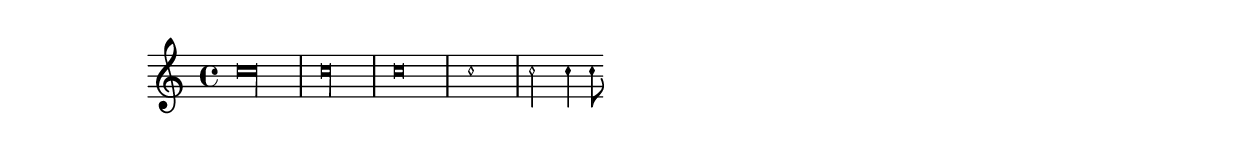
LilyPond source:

\score {
  {
    \relative c'' {
      \override NoteHead.style = #'mensural
      c\maxima*1/8
      c\longa*1/4 c\breve*1/2 c1 c2 c4 c8 
    }
  }
}

